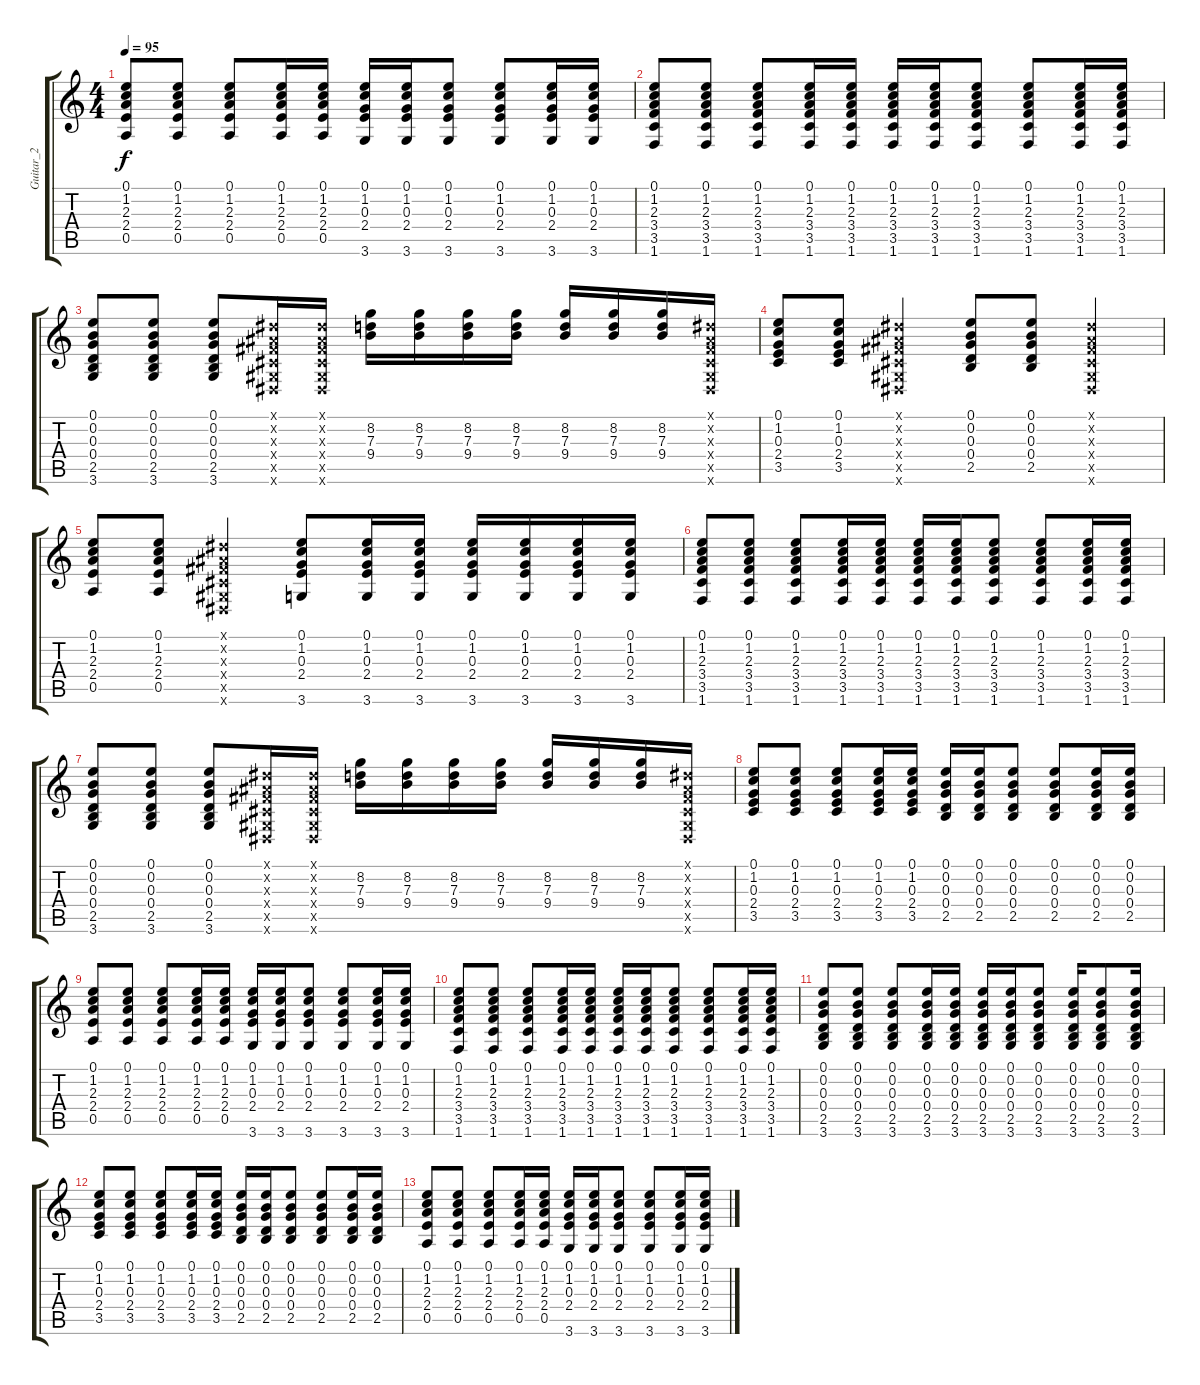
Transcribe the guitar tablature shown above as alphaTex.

\track ("Guitar_2" "Guitar_2") {instrument distortionguitar}
\staff {score tabs}
\tuning (E4 B3 G3 D3 A2 E2) {hide}
\ts (4 4)
\tempo 95
\clef g2
\ks c
(0.1 1.2 2.3 2.4 0.5).8{dy f} (0.1 1.2 2.3 2.4 0.5).8 (0.1 1.2 2.3 2.4 0.5).8 (0.1 1.2 2.3 2.4 0.5).16 (0.1 1.2 2.3 2.4 0.5).16 (0.1 1.2 0.3 2.4 3.6).16 (0.1 1.2 0.3 2.4 3.6).16 (0.1 1.2 0.3 2.4 3.6).8 (0.1 1.2 0.3 2.4 3.6).8 (0.1 1.2 0.3 2.4 3.6).16 (0.1 1.2 0.3 2.4 3.6).16 |
(0.1 1.2 2.3 3.4 3.5 1.6).8 (0.1 1.2 2.3 3.4 3.5 1.6).8 (0.1 1.2 2.3 3.4 3.5 1.6).8 (0.1 1.2 2.3 3.4 3.5 1.6).16 (0.1 1.2 2.3 3.4 3.5 1.6).16 (0.1 1.2 2.3 3.4 3.5 1.6).16 (0.1 1.2 2.3 3.4 3.5 1.6).16 (0.1 1.2 2.3 3.4 3.5 1.6).8 (0.1 1.2 2.3 3.4 3.5 1.6).8 (0.1 1.2 2.3 3.4 3.5 1.6).16 (0.1 1.2 2.3 3.4 3.5 1.6).16 |
(0.1 0.2 0.3 0.4 2.5 3.6).8 (0.1 0.2 0.3 0.4 2.5 3.6).8 (0.1 0.2 0.3 0.4 2.5 3.6).8 (-1.1{x} -1.2{x} -1.3{x} -1.4{x} -1.5{x} -1.6{x}).16 (-1.1{x} -1.2{x} -1.3{x} -1.4{x} -1.5{x} -1.6{x}).16 (8.2 7.3 9.4).16 (8.2 7.3 9.4).16 (8.2 7.3 9.4).16 (8.2 7.3 9.4).16 (8.2 7.3 9.4).16 (8.2 7.3 9.4).16 (8.2 7.3 9.4).16 (-1.1{x} -1.2{x} -1.3{x} -1.4{x} -1.5{x} -1.6{x}).16 |
(0.1 1.2 0.3 2.4 3.5).8 (0.1 1.2 0.3 2.4 3.5).8 (-1.1{x} -1.2{x} -1.3{x} -1.4{x} -1.5{x} -1.6{x}).4 (0.1 0.2 0.3 0.4 2.5).8 (0.1 0.2 0.3 0.4 2.5).8 (-1.1{x} -1.2{x} -1.3{x} -1.4{x} -1.5{x} -1.6{x}).4 |
(0.1 1.2 2.3 2.4 0.5).8 (0.1 1.2 2.3 2.4 0.5).8 (-1.1{x} -1.2{x} -1.3{x} -1.4{x} -1.5{x} -1.6{x}).4 (0.1 1.2 0.3 2.4 3.6).8 (0.1 1.2 0.3 2.4 3.6).16 (0.1 1.2 0.3 2.4 3.6).16 (0.1 1.2 0.3 2.4 3.6).16 (0.1 1.2 0.3 2.4 3.6).16 (0.1 1.2 0.3 2.4 3.6).16 (0.1 1.2 0.3 2.4 3.6).16 |
(0.1 1.2 2.3 3.4 3.5 1.6).8 (0.1 1.2 2.3 3.4 3.5 1.6).8 (0.1 1.2 2.3 3.4 3.5 1.6).8 (0.1 1.2 2.3 3.4 3.5 1.6).16 (0.1 1.2 2.3 3.4 3.5 1.6).16 (0.1 1.2 2.3 3.4 3.5 1.6).16 (0.1 1.2 2.3 3.4 3.5 1.6).16 (0.1 1.2 2.3 3.4 3.5 1.6).8 (0.1 1.2 2.3 3.4 3.5 1.6).8 (0.1 1.2 2.3 3.4 3.5 1.6).16 (0.1 1.2 2.3 3.4 3.5 1.6).16 |
(0.1 0.2 0.3 0.4 2.5 3.6).8 (0.1 0.2 0.3 0.4 2.5 3.6).8 (0.1 0.2 0.3 0.4 2.5 3.6).8 (-1.1{x} -1.2{x} -1.3{x} -1.4{x} -1.5{x} -1.6{x}).16 (-1.1{x} -1.2{x} -1.3{x} -1.4{x} -1.5{x} -1.6{x}).16 (8.2 7.3 9.4).16 (8.2 7.3 9.4).16 (8.2 7.3 9.4).16 (8.2 7.3 9.4).16 (8.2 7.3 9.4).16 (8.2 7.3 9.4).16 (8.2 7.3 9.4).16 (-1.1{x} -1.2{x} -1.3{x} -1.4{x} -1.5{x} -1.6{x}).16 |
(0.1 1.2 0.3 2.4 3.5).8 (0.1 1.2 0.3 2.4 3.5).8 (0.1 1.2 0.3 2.4 3.5).8 (0.1 1.2 0.3 2.4 3.5).16 (0.1 1.2 0.3 2.4 3.5).16 (0.1 0.2 0.3 0.4 2.5).16 (0.1 0.2 0.3 0.4 2.5).16 (0.1 0.2 0.3 0.4 2.5).8 (0.1 0.2 0.3 0.4 2.5).8 (0.1 0.2 0.3 0.4 2.5).16 (0.1 0.2 0.3 0.4 2.5).16 |
(0.1 1.2 2.3 2.4 0.5).8 (0.1 1.2 2.3 2.4 0.5).8 (0.1 1.2 2.3 2.4 0.5).8 (0.1 1.2 2.3 2.4 0.5).16 (0.1 1.2 2.3 2.4 0.5).16 (0.1 1.2 0.3 2.4 3.6).16 (0.1 1.2 0.3 2.4 3.6).16 (0.1 1.2 0.3 2.4 3.6).8 (0.1 1.2 0.3 2.4 3.6).8 (0.1 1.2 0.3 2.4 3.6).16 (0.1 1.2 0.3 2.4 3.6).16 |
(0.1 1.2 2.3 3.4 3.5 1.6).8 (0.1 1.2 2.3 3.4 3.5 1.6).8 (0.1 1.2 2.3 3.4 3.5 1.6).8 (0.1 1.2 2.3 3.4 3.5 1.6).16 (0.1 1.2 2.3 3.4 3.5 1.6).16 (0.1 1.2 2.3 3.4 3.5 1.6).16 (0.1 1.2 2.3 3.4 3.5 1.6).16 (0.1 1.2 2.3 3.4 3.5 1.6).8 (0.1 1.2 2.3 3.4 3.5 1.6).8 (0.1 1.2 2.3 3.4 3.5 1.6).16 (0.1 1.2 2.3 3.4 3.5 1.6).16 |
(0.1 0.2 0.3 0.4 2.5 3.6).8 (0.1 0.2 0.3 0.4 2.5 3.6).8 (0.1 0.2 0.3 0.4 2.5 3.6).8 (0.1 0.2 0.3 0.4 2.5 3.6).16 (0.1 0.2 0.3 0.4 2.5 3.6).16 (0.1 0.2 0.3 0.4 2.5 3.6).16 (0.1 0.2 0.3 0.4 2.5 3.6).16 (0.1 0.2 0.3 0.4 2.5 3.6).8 (0.1 0.2 0.3 0.4 2.5 3.6).16 (0.1 0.2 0.3 0.4 2.5 3.6).8 (0.1 0.2 0.3 0.4 2.5 3.6).16 |
(0.1 1.2 0.3 2.4 3.5).8 (0.1 1.2 0.3 2.4 3.5).8 (0.1 1.2 0.3 2.4 3.5).8 (0.1 1.2 0.3 2.4 3.5).16 (0.1 1.2 0.3 2.4 3.5).16 (0.1 0.2 0.3 0.4 2.5).16 (0.1 0.2 0.3 0.4 2.5).16 (0.1 0.2 0.3 0.4 2.5).8 (0.1 0.2 0.3 0.4 2.5).8 (0.1 0.2 0.3 0.4 2.5).16 (0.1 0.2 0.3 0.4 2.5).16 |
(0.1 1.2 2.3 2.4 0.5).8 (0.1 1.2 2.3 2.4 0.5).8 (0.1 1.2 2.3 2.4 0.5).8 (0.1 1.2 2.3 2.4 0.5).16 (0.1 1.2 2.3 2.4 0.5).16 (0.1 1.2 0.3 2.4 3.6).16 (0.1 1.2 0.3 2.4 3.6).16 (0.1 1.2 0.3 2.4 3.6).8 (0.1 1.2 0.3 2.4 3.6).8 (0.1 1.2 0.3 2.4 3.6).16 (0.1 1.2 0.3 2.4 3.6).16
